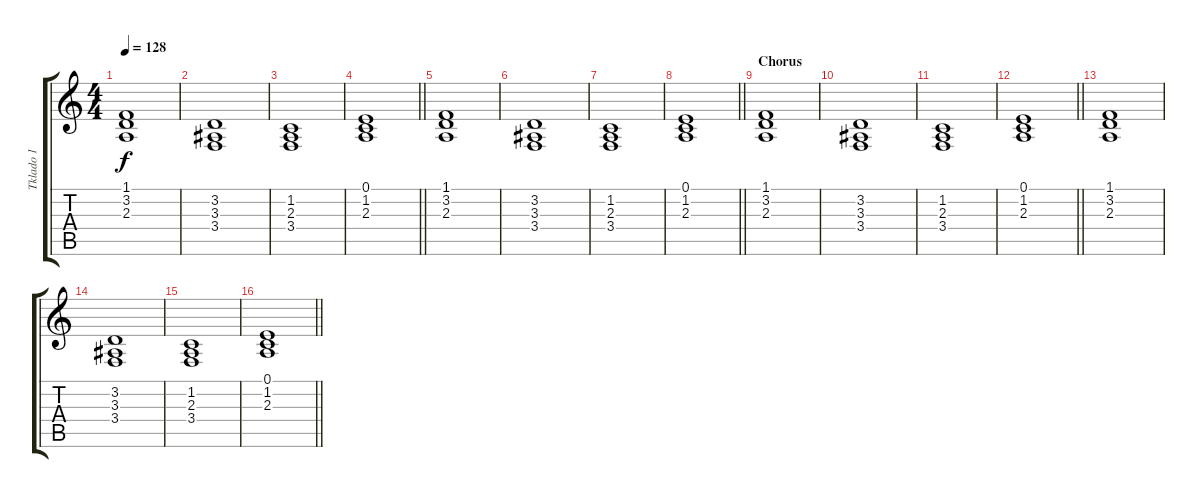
\track ("Tklado 1" "Tklado 1") {instrument choiraahs}
\staff {score tabs}
\tuning (E4 B3 G3 D3 A2 E2) {hide}
\ts (4 4)
\tempo 128
\clef g2
\ks c
(1.1 3.2 2.3).1{dy f} |
(3.2 3.3 3.4).1 |
(1.2 2.3 3.4).1 |
\barLineRight lightlight
(0.1 1.2 2.3).1 |
(1.1 3.2 2.3).1 |
(3.2 3.3 3.4).1 |
(1.2 2.3 3.4).1 |
\barLineRight lightlight
(0.1 1.2 2.3).1 |
\section ("" "Chorus")
(1.1 3.2 2.3).1 |
(3.2 3.3 3.4).1 |
(1.2 2.3 3.4).1 |
\barLineRight lightlight
(0.1 1.2 2.3).1 |
(1.1 3.2 2.3).1 |
(3.2 3.3 3.4).1 |
(1.2 2.3 3.4).1 |
\barLineRight lightlight
(0.1 1.2 2.3).1
